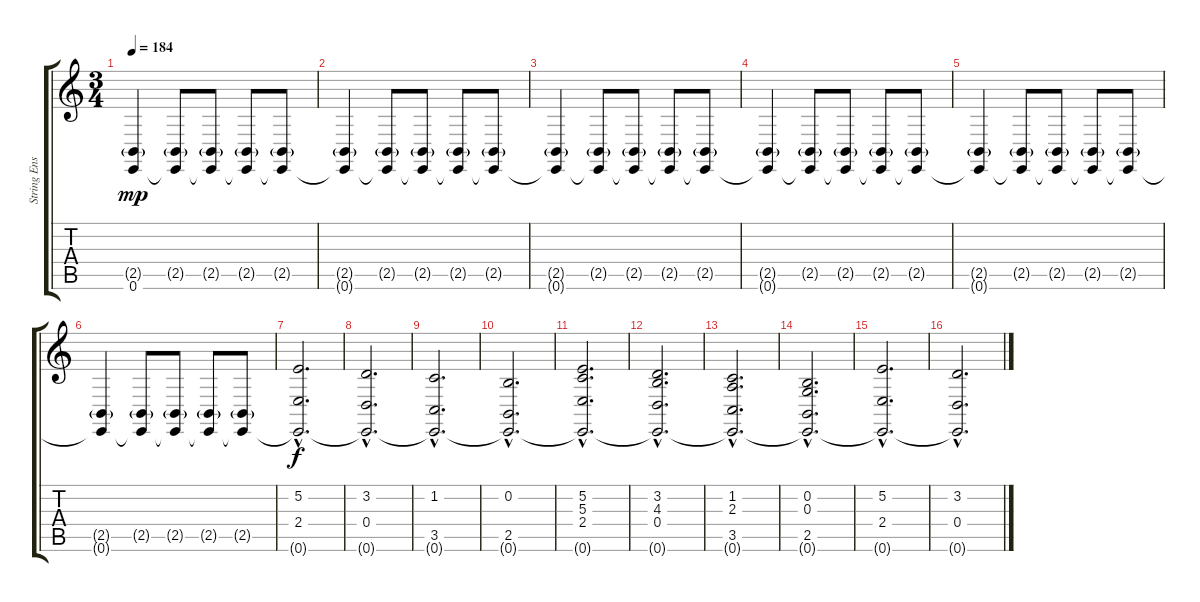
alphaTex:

\track ("String Ensemble" "String Ens") {instrument stringensemble1}
\staff {score tabs}
\tuning (E4 B3 G3 D3 A2 E2) {hide}
\ts (3 4)
\tempo 184
\clef g2
\ks c
(2.5{g} 0.6{t}).4{dy mp} (2.5{g} 0.6{t}).8 (2.5{g} 0.6{t}).8 (2.5{g} 0.6{t}).8 (2.5{g} 0.6{t}).8 |
(2.5{g} 0.6{t}).4 (2.5{g} 0.6{t}).8 (2.5{g} 0.6{t}).8 (2.5{g} 0.6{t}).8 (2.5{g} 0.6{t}).8 |
(2.5{g} 0.6{t}).4 (2.5{g} 0.6{t}).8 (2.5{g} 0.6{t}).8 (2.5{g} 0.6{t}).8 (2.5{g} 0.6{t}).8 |
(2.5{g} 0.6{t}).4 (2.5{g} 0.6{t}).8 (2.5{g} 0.6{t}).8 (2.5{g} 0.6{t}).8 (2.5{g} 0.6{t}).8 |
(2.5{g} 0.6{t}).4 (2.5{g} 0.6{t}).8 (2.5{g} 0.6{t}).8 (2.5{g} 0.6{t}).8 (2.5{g} 0.6{t}).8 |
(2.5{g} 0.6{t}).4 (2.5{g} 0.6{t}).8 (2.5{g} 0.6{t}).8 (2.5{g} 0.6{t}).8 (2.5{g} 0.6{t}).8 |
(5.2{hac} 2.4{hac} 0.6{hac t}).2{d dy f} |
(3.2{hac} 0.4{hac} 0.6{hac t}).2{d} |
(1.2{hac} 3.5{hac} 0.6{hac t}).2{d} |
(0.2{hac} 2.5{hac} 0.6{hac t}).2{d} |
(5.2{hac} 5.3{hac} 2.4{hac} 0.6{hac t}).2{d} |
(3.2{hac} 4.3{hac} 0.4{hac} 0.6{hac t}).2{d} |
(1.2{hac} 2.3{hac} 3.5{hac} 0.6{hac t}).2{d} |
(0.2{hac} 0.3{hac} 2.5{hac} 0.6{hac t}).2{d} |
(5.2{hac} 2.4{hac} 0.6{hac t}).2{d} |
(3.2{hac} 0.4{hac} 0.6{hac t}).2{d}
